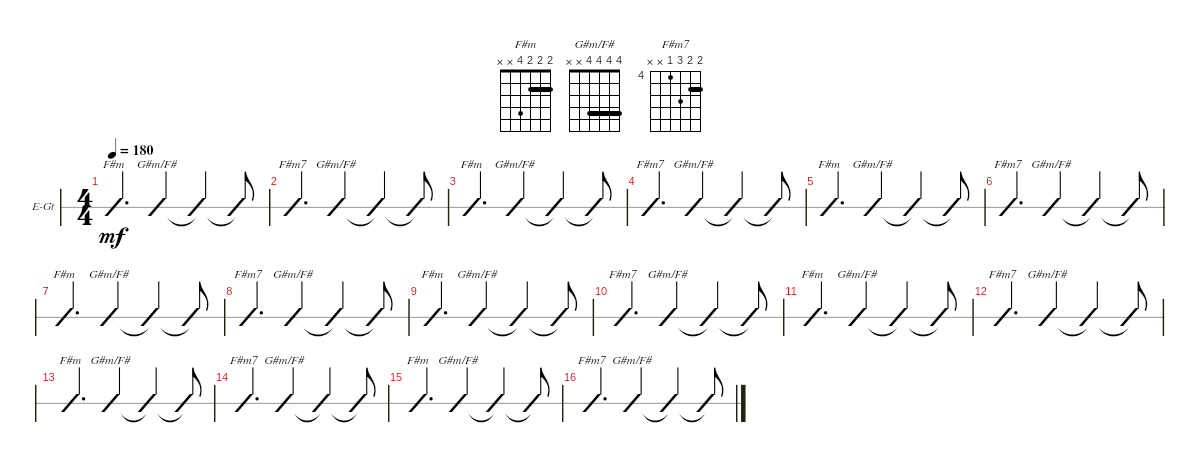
\defaultSystemsLayout 4
\bracketExtendMode groupsimilarinstruments
\firstSystemTrackNameOrientation horizontal
\otherSystemsTrackNameOrientation horizontal
\track ("Rhythm" "E-Gt") {instrument electricguitarclean}
\staff {slash}
\tuning (E4 B3 G3 D3 A2 E2)
\chord ("F#m" 2 2 2 4 x x) {barre (2 2)}
\chord ("G#m/F#" 4 4 4 4 x x) {barre (4 4 4)}
\chord ("F#m7" 5 5 6 4 x x) {firstfret 4 barre 5}
\ts (4 4)
\tempo 180
\clef g2
\scale
0.333333
\ks f#minor
(4.4 2.3 2.2).4{d ch "F#m" dy mf} (4.4 4.3 4.2 4.1).4{ch "G#m/F#"} (4.4{t} 4.3{t} 4.2{t} 4.1{t}).4 (4.4{t} 4.3{t} 4.2{t} 4.1{t}).8 |
\scale
0.333333 (4.4 6.3 5.2 5.1).4{d ch "F#m7"} (4.4 4.3 4.2 4.1).4{ch "G#m/F#"} (4.4{t} 4.3{t} 4.2{t} 4.1{t}).4 (4.4{t} 4.3{t} 4.2{t} 4.1{t}).8 |
\scale
0.333333 (4.4 2.3 2.2).4{d ch "F#m"} (4.4 4.3 4.2 4.1).4{ch "G#m/F#"} (4.4{t} 4.3{t} 4.2{t} 4.1{t}).4 (4.4{t} 4.3{t} 4.2{t} 4.1{t}).8 |
\scale
0.333333 (4.4 6.3 5.2 5.1).4{d ch "F#m7"} (4.4 4.3 4.2 4.1).4{ch "G#m/F#"} (4.4{t} 4.3{t} 4.2{t} 4.1{t}).4 (4.4{t} 4.3{t} 4.2{t} 4.1{t}).8 |
\scale
0.333333 (4.4 2.3 2.2).4{d ch "F#m"} (4.4 4.3 4.2 4.1).4{ch "G#m/F#"} (4.4{t} 4.3{t} 4.2{t} 4.1{t}).4 (4.4{t} 4.3{t} 4.2{t} 4.1{t}).8 |
\scale
0.333333 (4.4 6.3 5.2 5.1).4{d ch "F#m7"} (4.4 4.3 4.2 4.1).4{ch "G#m/F#"} (4.4{t} 4.3{t} 4.2{t} 4.1{t}).4 (4.4{t} 4.3{t} 4.2{t} 4.1{t}).8 |
\scale
0.333333 (4.4 2.3 2.2).4{d ch "F#m"} (4.4 4.3 4.2 4.1).4{ch "G#m/F#"} (4.4{t} 4.3{t} 4.2{t} 4.1{t}).4 (4.4{t} 4.3{t} 4.2{t} 4.1{t}).8 |
\scale
0.333333 (4.4 6.3 5.2 5.1).4{d ch "F#m7"} (4.4 4.3 4.2 4.1).4{ch "G#m/F#"} (4.4{t} 4.3{t} 4.2{t} 4.1{t}).4 (4.4{t} 4.3{t} 4.2{t} 4.1{t}).8 |
\scale
0.333333 (4.4 2.3 2.2).4{d ch "F#m"} (4.4 4.3 4.2 4.1).4{ch "G#m/F#"} (4.4{t} 4.3{t} 4.2{t} 4.1{t}).4 (4.4{t} 4.3{t} 4.2{t} 4.1{t}).8 |
\scale
0.333333 (4.4 6.3 5.2 5.1).4{d ch "F#m7"} (4.4 4.3 4.2 4.1).4{ch "G#m/F#"} (4.4{t} 4.3{t} 4.2{t} 4.1{t}).4 (4.4{t} 4.3{t} 4.2{t} 4.1{t}).8 |
\scale
0.333333 (4.4 2.3 2.2).4{d ch "F#m"} (4.4 4.3 4.2 4.1).4{ch "G#m/F#"} (4.4{t} 4.3{t} 4.2{t} 4.1{t}).4 (4.4{t} 4.3{t} 4.2{t} 4.1{t}).8 |
\scale
0.333333 (4.4 6.3 5.2 5.1).4{d ch "F#m7"} (4.4 4.3 4.2 4.1).4{ch "G#m/F#"} (4.4{t} 4.3{t} 4.2{t} 4.1{t}).4 (4.4{t} 4.3{t} 4.2{t} 4.1{t}).8 |
\scale
0.333333 (4.4 2.3 2.2).4{d ch "F#m"} (4.4 4.3 4.2 4.1).4{ch "G#m/F#"} (4.4{t} 4.3{t} 4.2{t} 4.1{t}).4 (4.4{t} 4.3{t} 4.2{t} 4.1{t}).8 |
\scale
0.333333 (4.4 6.3 5.2 5.1).4{d ch "F#m7"} (4.4 4.3 4.2 4.1).4{ch "G#m/F#"} (4.4{t} 4.3{t} 4.2{t} 4.1{t}).4 (4.4{t} 4.3{t} 4.2{t} 4.1{t}).8 |
\scale
0.333333 (4.4 2.3 2.2).4{d ch "F#m"} (4.4 4.3 4.2 4.1).4{ch "G#m/F#"} (4.4{t} 4.3{t} 4.2{t} 4.1{t}).4 (4.4{t} 4.3{t} 4.2{t} 4.1{t}).8 |
\scale
0.333333 (4.4 6.3 5.2 5.1).4{d ch "F#m7"} (4.4 4.3 4.2 4.1).4{ch "G#m/F#"} (4.4{t} 4.3{t} 4.2{t} 4.1{t}).4 (4.4{t} 4.3{t} 4.2{t} 4.1{t}).8
